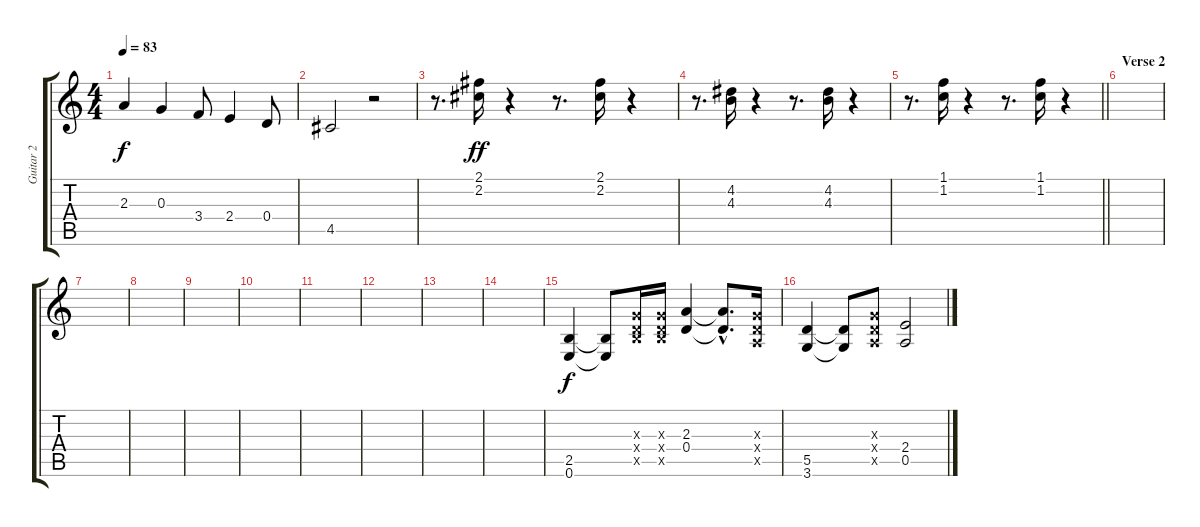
\track ("Guitar 2" "Guitar 2") {instrument overdrivenguitar}
\staff {score tabs}
\tuning (E4 B3 G3 D3 A2 E2) {hide}
\ts (4 4)
\tempo 83
\clef g2
\ks c
2.3.4{dy f} 0.3.4 3.4.8 2.4.4 0.4.8 |
4.5.2 r.2 |
r.8{d} (2.1 2.2).16{dy ff} r.4 r.8{d} (2.1 2.2).16 r.4 |
r.8{d} (4.2 4.3).16 r.4 r.8{d} (4.2 4.3).16 r.4 |
\barLineRight lightlight
r.8{d} (1.1 1.2).16 r.4 r.8{d} (1.1 1.2).16 r.4 |
\section ("" "Verse 2")
|
|
|
|
|
|
|
|
|
(2.5 0.6).4{dy f} (2.5{t} 0.6{t}).8 (0.3{x} 0.4{x} 2.5{x}).16 (0.3{x} 0.4{x} 2.5{x}).16 (2.3 0.4).4 (2.3{hac t} 0.4{hac t}).8{d} (0.3{x} 0.4{x} 0.5{x}).16 |
(5.5 3.6).4 (5.5{t} 3.6{t}).8 (0.3{x} 0.4{x} 0.5{x}).8 (2.4 0.5).2
